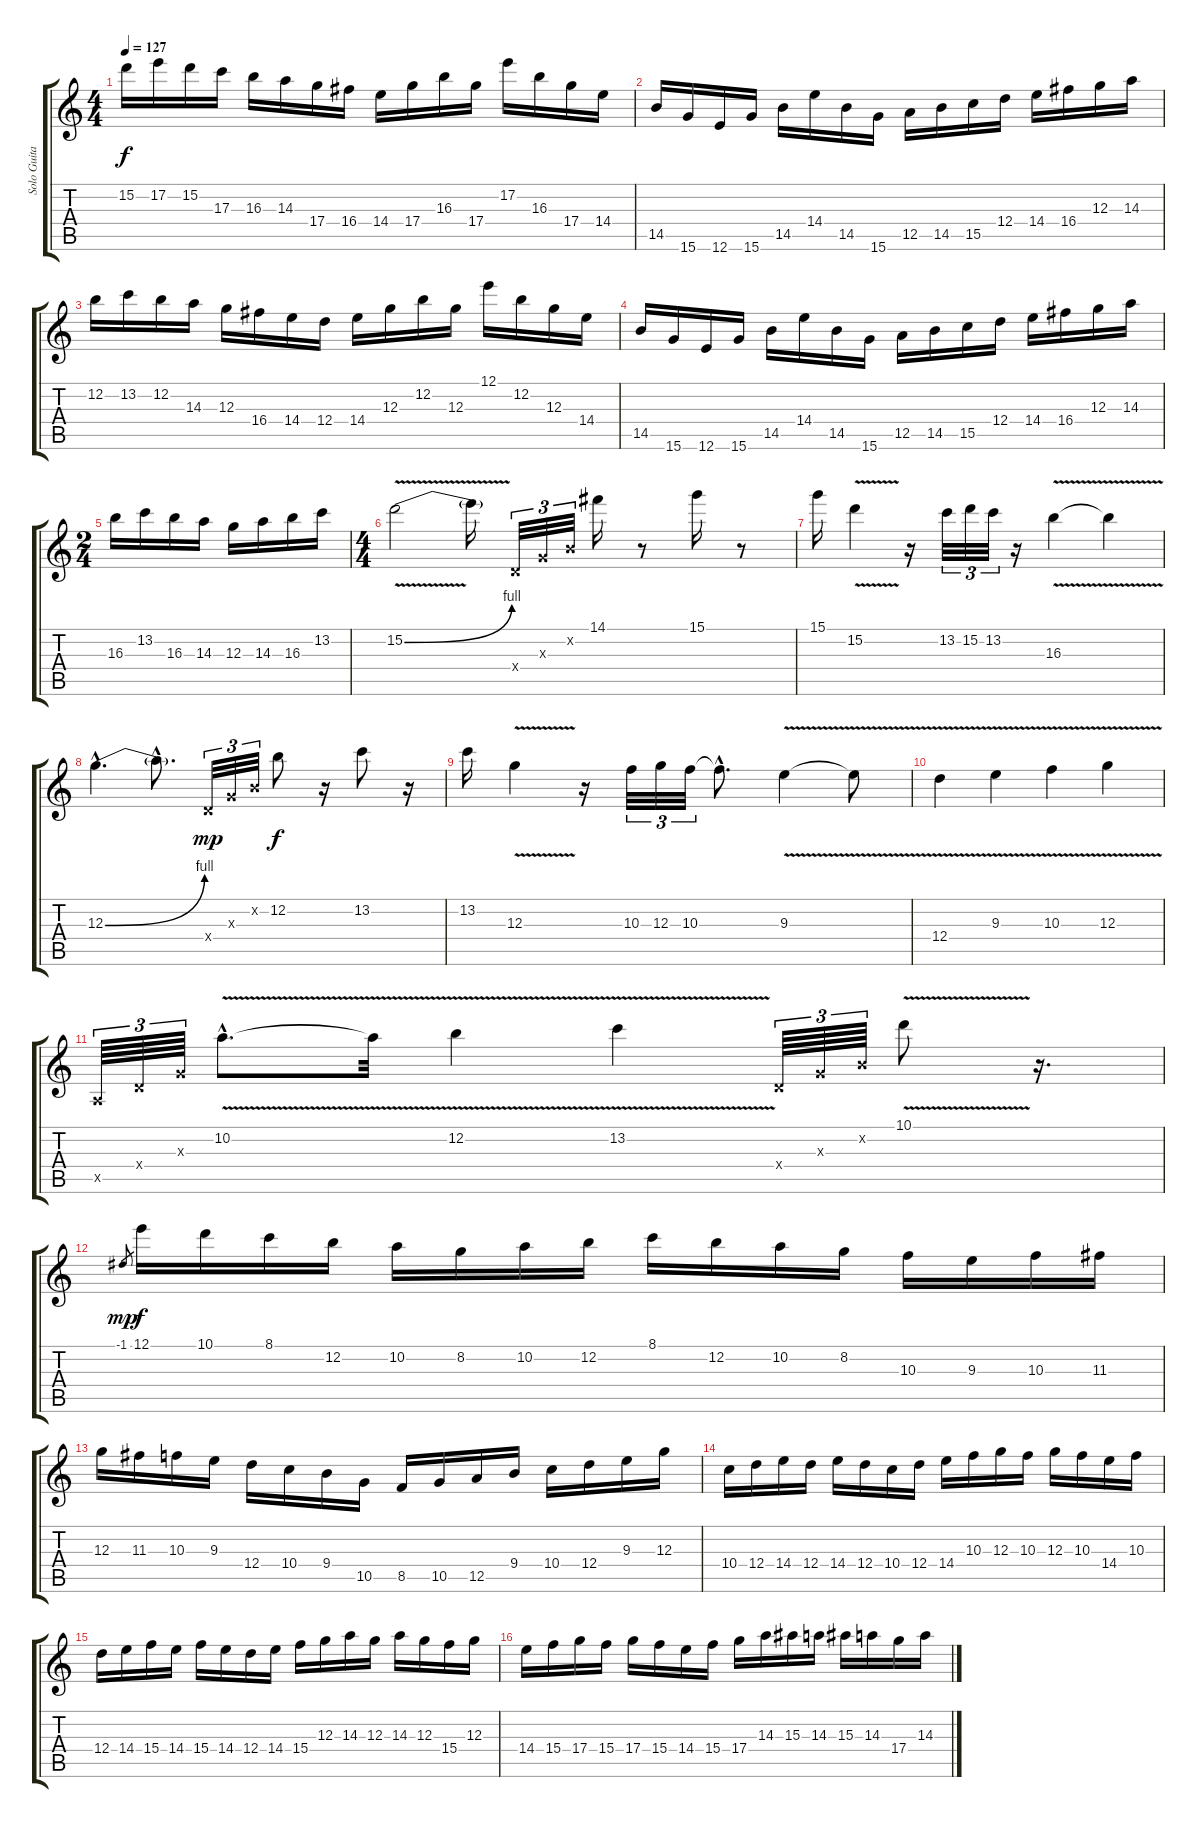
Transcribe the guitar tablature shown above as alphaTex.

\track ("Solo Guitar" "Solo Guita") {instrument electricguitarclean}
\staff {score tabs}
\tuning (E4 B3 G3 D3 A2 E2) {hide}
\ts (4 4)
\tempo 127
\clef g2
\ks c
15.2.16{dy f} 17.2.16 15.2.16 17.3.16 16.3.16 14.3.16 17.4.16 16.4.16 14.4.16 17.4.16 16.3.16 17.4.16 17.2.16 16.3.16 17.4.16 14.4.16 |
14.5.16 15.6.16 12.6.16 15.6.16 14.5.16 14.4.16 14.5.16 15.6.16 12.5.16 14.5.16 15.5.16 12.4.16 14.4.16 16.4.16 12.3.16 14.3.16 |
12.2.16 13.2.16 12.2.16 14.3.16 12.3.16 16.4.16 14.4.16 12.4.16 14.4.16 12.3.16 12.2.16 12.3.16 12.1.16 12.2.16 12.3.16 14.4.16 |
14.5.16 15.6.16 12.6.16 15.6.16 14.5.16 14.4.16 14.5.16 15.6.16 12.5.16 14.5.16 15.5.16 12.4.16 14.4.16 16.4.16 12.3.16 14.3.16 |
\ts (2 4)
16.3.16 13.2.16 16.3.16 14.3.16 12.3.16 14.3.16 16.3.16 13.2.16 |
\ts (4 4)
15.2{be (bend 0 0 60 4) v}.2 15.2{t}.16 0.4{x}.32{tu (3 2)} 0.3{x}.32{tu (3 2)} 0.2{x}.32{tu (3 2)} 14.1.16 r.8 15.1.16 r.8 |
15.1.16 15.2{v}.4 r.16 13.2.32{tu (3 2)} 15.2.32{tu (3 2)} 13.2.32{tu (3 2)} r.16 16.3{v}.4 16.3{t}.4 |
12.3{be (bend 0 0 60 4) hac}.4{d} 12.3{hac t}.8{d} 0.4{x}.32{tu (3 2) dy mp} 0.3{x}.32{tu (3 2)} 0.2{x}.32{tu (3 2)} 12.2.8{dy f} r.16 13.2.8 r.16 |
13.2.16 12.3{v}.4 r.16 10.3.32{tu (3 2)} 12.3.32{tu (3 2)} 10.3.32{tu (3 2)} 10.3{hac t}.8{d} 9.3{v}.4 9.3{t}.8 |
12.4{v}.4 9.3{v}.4 10.3{v}.4 12.3{v}.4 |
0.5{x}.64{tu (3 2)} 0.4{x}.64{tu (3 2)} 0.3{x}.64{tu (3 2)} 10.2{v hac}.8{d} 10.2{t}.32 12.2{v}.4 13.2{v}.4 0.4{x}.64{tu (3 2)} 0.3{x}.64{tu (3 2)} 0.2{x}.64{tu (3 2)} 10.1{v}.8 r.16{d} |
-1.1.8{gr dy mp} 12.1.16{dy f} 10.1.16 8.1.16 12.2.16 10.2.16 8.2.16 10.2.16 12.2.16 8.1.16 12.2.16 10.2.16 8.2.16 10.3.16 9.3.16 10.3.16 11.3.16 |
12.3.16 11.3.16 10.3.16 9.3.16 12.4.16 10.4.16 9.4.16 10.5.16 8.5.16 10.5.16 12.5.16 9.4.16 10.4.16 12.4.16 9.3.16 12.3.16 |
10.4.16 12.4.16 14.4.16 12.4.16 14.4.16 12.4.16 10.4.16 12.4.16 14.4.16 10.3.16 12.3.16 10.3.16 12.3.16 10.3.16 14.4.16 10.3.16 |
12.4.16 14.4.16 15.4.16 14.4.16 15.4.16 14.4.16 12.4.16 14.4.16 15.4.16 12.3.16 14.3.16 12.3.16 14.3.16 12.3.16 15.4.16 12.3.16 |
14.4.16 15.4.16 17.4.16 15.4.16 17.4.16 15.4.16 14.4.16 15.4.16 17.4.16 14.3.16 15.3.16 14.3.16 15.3.16 14.3.16 17.4.16 14.3.16
